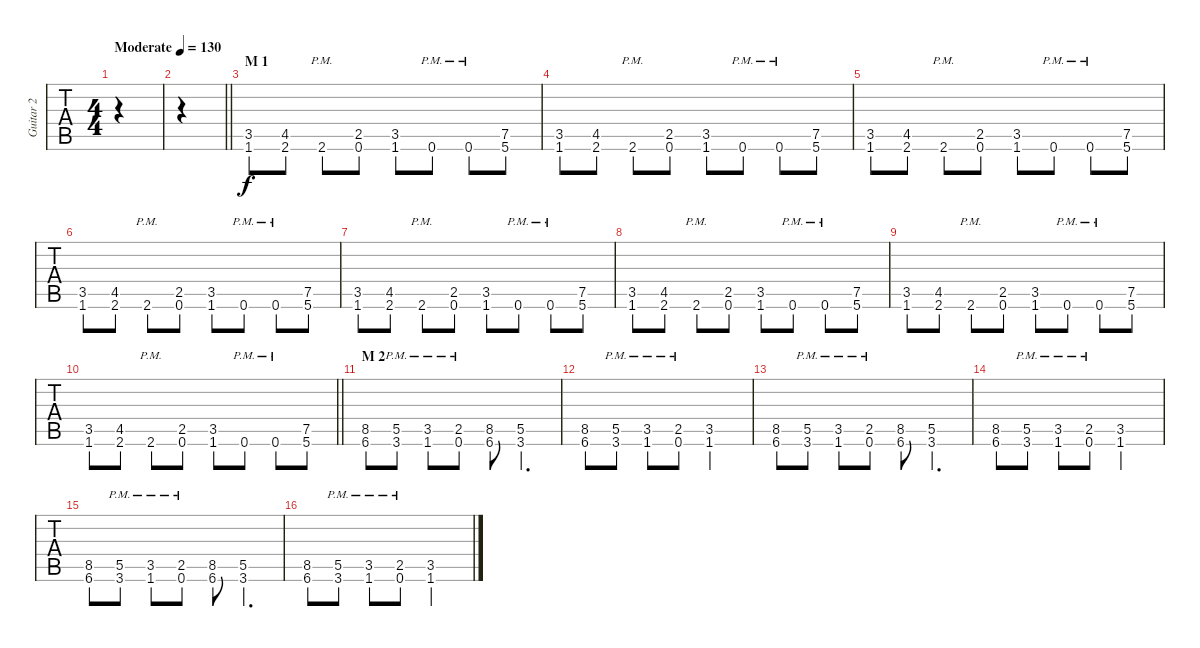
\track ("Guitar 2" "Guitar 2") {instrument distortionguitar}
\staff {tabs}
\tuning (A3 E3 C3 G2 D2 A1) {hide}
\ts (4 4)
\tempo (130 "Moderate")
\clef f4
\ks c
|
\barLineRight lightlight
|
\section ("" "M 1")
(3.5 1.6).8 (4.5 2.6).8 2.6{pm}.8 (2.5 0.6).8 (3.5 1.6).8 0.6{pm}.8 0.6{pm}.8 (7.5 5.6).8 |
(3.5 1.6).8 (4.5 2.6).8 2.6{pm}.8 (2.5 0.6).8 (3.5 1.6).8 0.6{pm}.8 0.6{pm}.8 (7.5 5.6).8 |
(3.5 1.6).8 (4.5 2.6).8 2.6{pm}.8 (2.5 0.6).8 (3.5 1.6).8 0.6{pm}.8 0.6{pm}.8 (7.5 5.6).8 |
(3.5 1.6).8 (4.5 2.6).8 2.6{pm}.8 (2.5 0.6).8 (3.5 1.6).8 0.6{pm}.8 0.6{pm}.8 (7.5 5.6).8 |
(3.5 1.6).8 (4.5 2.6).8 2.6{pm}.8 (2.5 0.6).8 (3.5 1.6).8 0.6{pm}.8 0.6{pm}.8 (7.5 5.6).8 |
(3.5 1.6).8 (4.5 2.6).8 2.6{pm}.8 (2.5 0.6).8 (3.5 1.6).8 0.6{pm}.8 0.6{pm}.8 (7.5 5.6).8 |
(3.5 1.6).8 (4.5 2.6).8 2.6{pm}.8 (2.5 0.6).8 (3.5 1.6).8 0.6{pm}.8 0.6{pm}.8 (7.5 5.6).8 |
\barLineRight lightlight
(3.5 1.6).8 (4.5 2.6).8 2.6{pm}.8 (2.5 0.6).8 (3.5 1.6).8 0.6{pm}.8 0.6{pm}.8 (7.5 5.6).8 |
\section ("" "M 2")
(8.5 6.6).8 (5.5{pm} 3.6{pm}).8 (3.5{pm} 1.6{pm}).8 (2.5{pm} 0.6{pm}).8 (8.5 6.6).8 (5.5 3.6).4{d} |
(8.5 6.6).8 (5.5{pm} 3.6{pm}).8 (3.5{pm} 1.6{pm}).8 (2.5{pm} 0.6{pm}).8 (3.5 1.6).2 |
(8.5 6.6).8 (5.5{pm} 3.6{pm}).8 (3.5{pm} 1.6{pm}).8 (2.5{pm} 0.6{pm}).8 (8.5 6.6).8 (5.5 3.6).4{d} |
(8.5 6.6).8 (5.5{pm} 3.6{pm}).8 (3.5{pm} 1.6{pm}).8 (2.5{pm} 0.6{pm}).8 (3.5 1.6).2 |
(8.5 6.6).8 (5.5{pm} 3.6{pm}).8 (3.5{pm} 1.6{pm}).8 (2.5{pm} 0.6{pm}).8 (8.5 6.6).8 (5.5 3.6).4{d} |
(8.5 6.6).8 (5.5{pm} 3.6{pm}).8 (3.5{pm} 1.6{pm}).8 (2.5{pm} 0.6{pm}).8 (3.5 1.6).2
